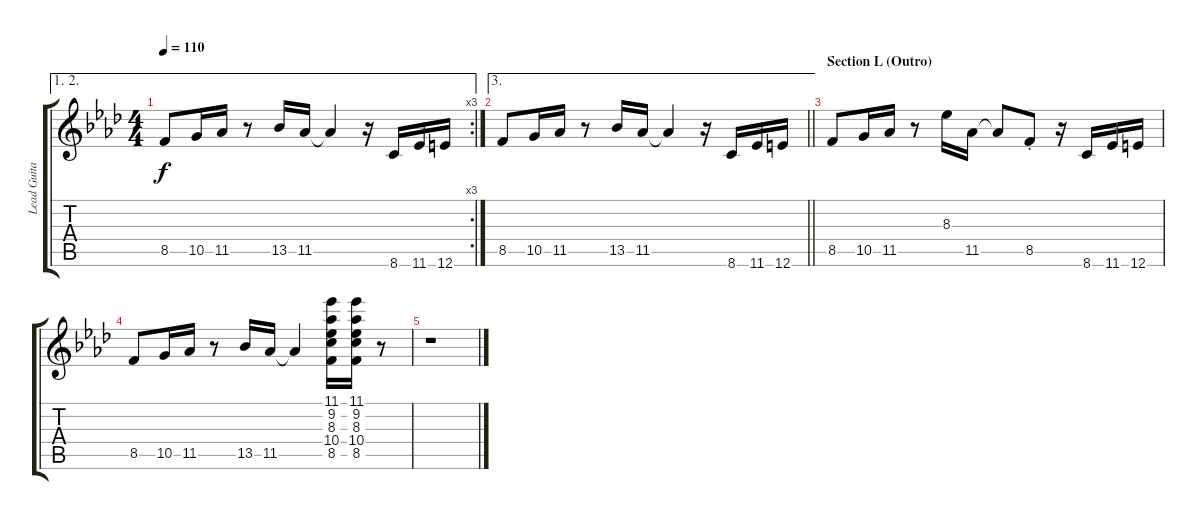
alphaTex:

\track ("Lead Guitar" "Lead Guita") {instrument electricguitarclean}
\staff {score tabs}
\tuning (E4 B3 G3 D3 A2 E2) {hide}
\ae (1 2)
\rc 3
\ts (4 4)
\tempo 110
\clef g2
\ks ab
8.5.8{dy f} 10.5.16 11.5.16 r.8 13.5.16 11.5.16 11.5{t}.4 r.16 8.6.16 11.6.16 12.6.16 |
\ae 3
\barLineRight lightlight
8.5.8 10.5.16 11.5.16 r.8 13.5.16 11.5.16 11.5{t}.4 r.16 8.6.16 11.6.16 12.6.16 |
\section ("" "Section L (Outro)")
8.5.8 10.5.16 11.5.16 r.8 8.3.16 11.5.16 11.5{t}.8 8.5{st}.8 r.16 8.6.16 11.6.16 12.6.16 |
8.5.8 10.5.16 11.5.16 r.8 13.5.16 11.5.16 11.5{t}.4 (11.1 9.2 8.3 10.4 8.5).16 (11.1 9.2 8.3 10.4 8.5).16 r.8 |
r.1
